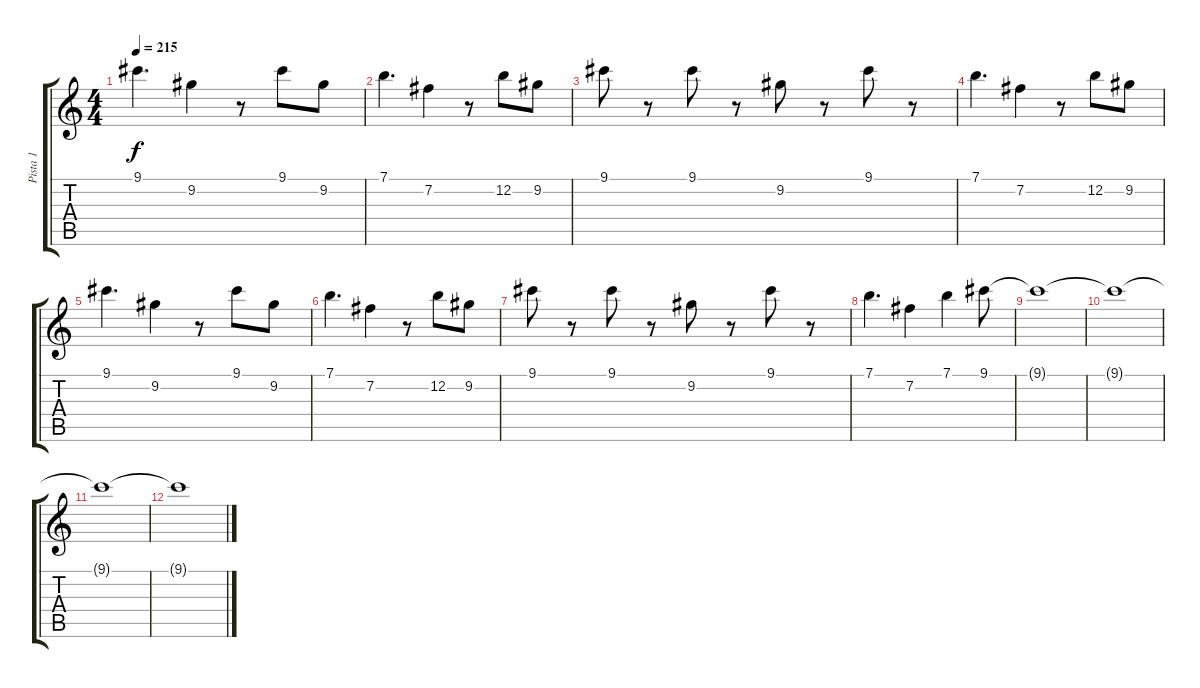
\track ("Pista 1" "Pista 1") {instrument overdrivenguitar}
\staff {score tabs}
\tuning (E4 B3 G3 D3 A2 E2) {hide}
\ts (4 4)
\tempo 215
\clef g2
\ks c
9.1.4{d dy f} 9.2.4 r.8 9.1.8 9.2.8 |
7.1.4{d} 7.2.4 r.8 12.2.8 9.2.8 |
9.1.8 r.8 9.1.8 r.8 9.2.8 r.8 9.1.8 r.8 |
7.1.4{d} 7.2.4 r.8 12.2.8 9.2.8 |
9.1.4{d} 9.2.4 r.8 9.1.8 9.2.8 |
7.1.4{d} 7.2.4 r.8 12.2.8 9.2.8 |
9.1.8 r.8 9.1.8 r.8 9.2.8 r.8 9.1.8 r.8 |
7.1.4{d} 7.2.4 7.1.4 9.1.8 |
9.1{t}.1 |
9.1{t}.1 |
9.1{t}.1 |
9.1{t}.1
